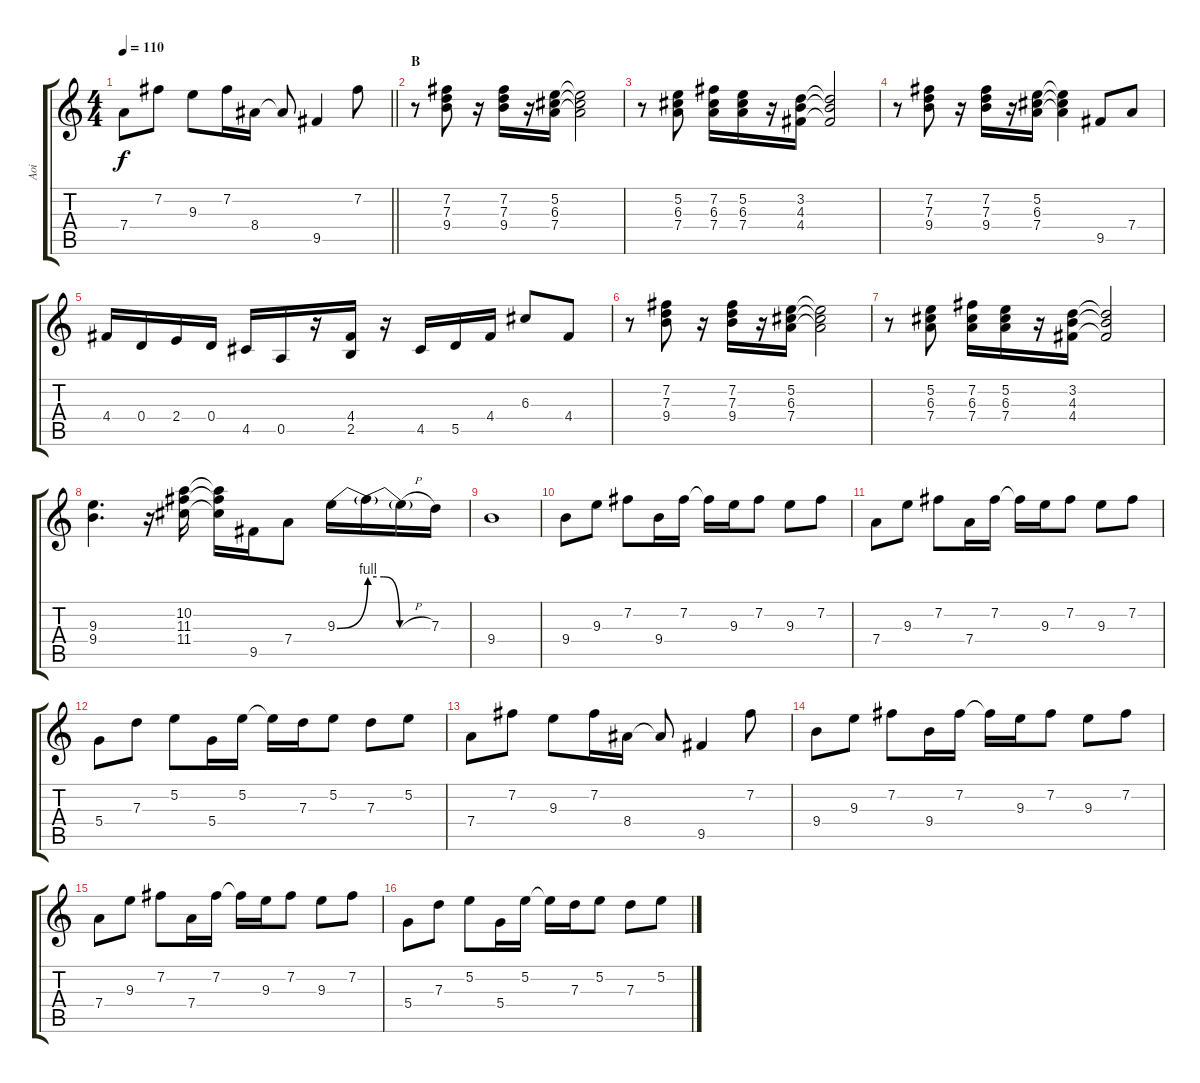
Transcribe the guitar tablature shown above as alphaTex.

\track ("Aoi" "Aoi") {instrument distortionguitar}
\staff {score tabs}
\tuning (E4 B3 G3 D3 A2 E2) {hide}
\ts (4 4)
\tempo 110
\clef g2
\barLineRight lightlight
\ks c
7.4.8{dy f} 7.2.8 9.3.8 7.2.16 8.4.16 8.4{t}.8 9.5.4 7.2.8 |
\section ("" "B")
r.8{volume 12 instrument distortionguitar} (7.2 7.3 9.4).8 r.16 (7.2 7.3 9.4).16 r.16 (5.2 6.3 7.4).16 (5.2{t} 6.3{t} 7.4{t}).2 |
r.8 (5.2 6.3 7.4).8 (7.2 6.3 7.4).16 (5.2 6.3 7.4).16 r.16 (3.2 4.3 4.4).16 (3.2{t} 4.3{t} 4.4{t}).2 |
r.8 (7.2 7.3 9.4).8 r.16 (7.2 7.3 9.4).16 r.16 (5.2 6.3 7.4).16 (5.2{t} 6.3{t} 7.4{t}).4 9.5.8 7.4.8 |
4.4.16 0.4.16 2.4.16 0.4.16 4.5.16 0.5.16 r.16 (4.4 2.5).16 r.16 4.5.16 5.5.16 4.4.16 6.3.8 4.4.8 |
r.8 (7.2 7.3 9.4).8 r.16 (7.2 7.3 9.4).16 r.16 (5.2 6.3 7.4).16 (5.2{t} 6.3{t} 7.4{t}).2 |
r.8 (5.2 6.3 7.4).8 (7.2 6.3 7.4).16 (5.2 6.3 7.4).16 r.16 (3.2 4.3 4.4).16 (3.2{t} 4.3{t} 4.4{t}).2 |
(9.3 9.4).4{d} r.16 (10.2 11.3 11.4).16 (10.2{t} 11.3{t} 11.4{t}).16 9.5.16 7.4.8 9.3{be (bend 0 0 60 4)}.16 9.3{be (custom 0 4 15 4 30 0 60 0) t}.16 9.3{h t}.16 7.3.16 |
9.4.1 |
9.4.8{volume 13 balance 0 instrument electricguitarclean} 9.3.8 7.2.8 9.4.16 7.2.16 7.2{t}.16 9.3.16 7.2.8 9.3.8 7.2.8 |
7.4.8 9.3.8 7.2.8 7.4.16 7.2.16 7.2{t}.16 9.3.16 7.2.8 9.3.8 7.2.8 |
5.4.8 7.3.8 5.2.8 5.4.16 5.2.16 5.2{t}.16 7.3.16 5.2.8 7.3.8 5.2.8 |
7.4.8 7.2.8 9.3.8 7.2.16 8.4.16 8.4{t}.8 9.5.4 7.2.8 |
9.4.8 9.3.8 7.2.8 9.4.16 7.2.16 7.2{t}.16 9.3.16 7.2.8 9.3.8 7.2.8 |
7.4.8 9.3.8 7.2.8 7.4.16 7.2.16 7.2{t}.16 9.3.16 7.2.8 9.3.8 7.2.8 |
5.4.8 7.3.8 5.2.8 5.4.16 5.2.16 5.2{t}.16 7.3.16 5.2.8 7.3.8 5.2.8
